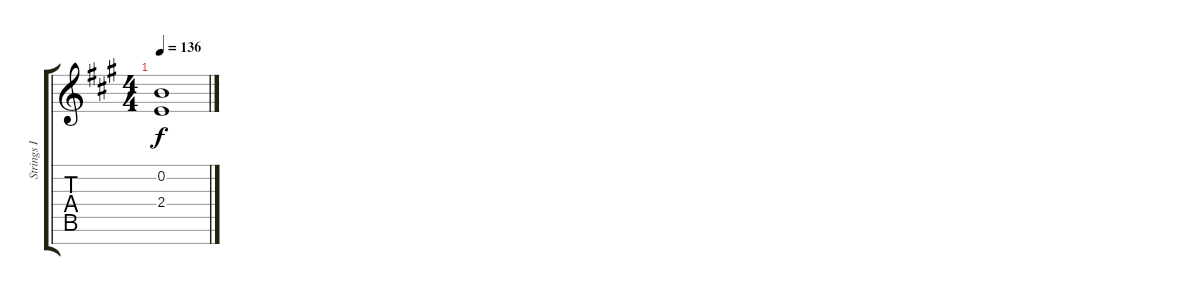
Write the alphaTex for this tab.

\track ("Strings I" "Strings I") {instrument stringensemble1}
\staff {score tabs}
\tuning (E5 B4 G4 D4 A3 E3 B2) {hide}
\ts (4 4)
\tempo 136
\clef g2
\ks a
(0.2{t} 2.4{t}).1{dy f}
